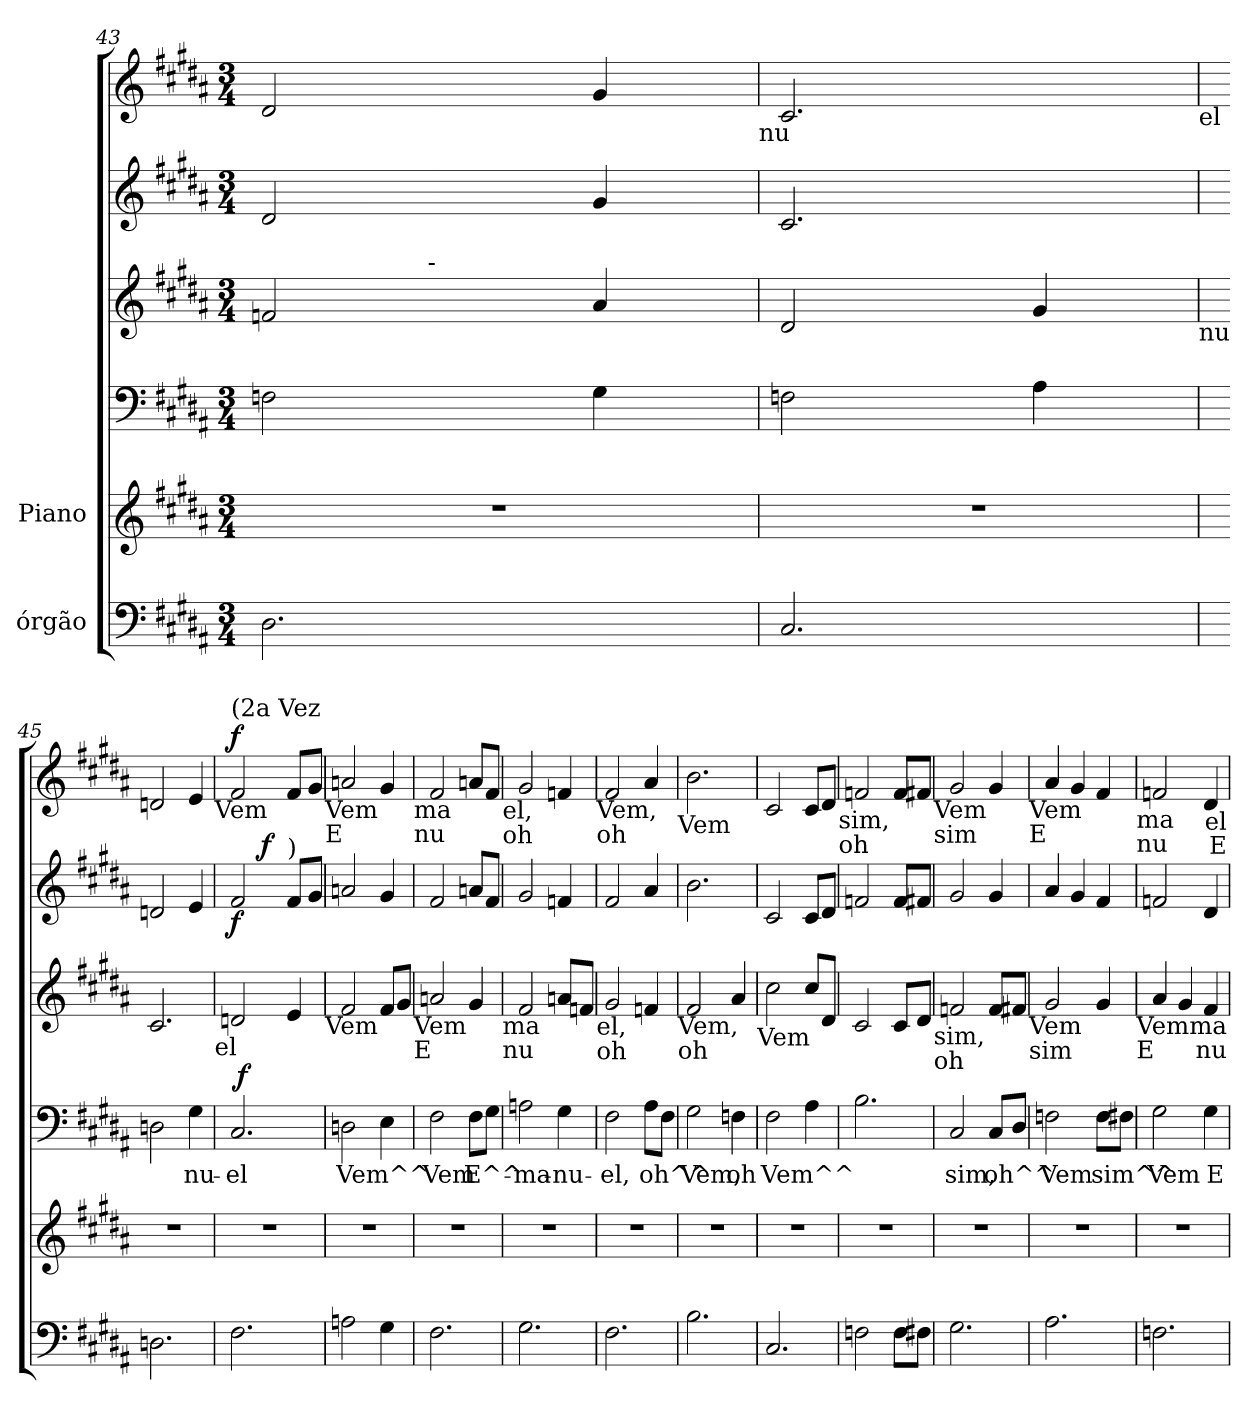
**kern	**kern	**kern	**text	**dynam	**kern	**kern	**dynam	**kern	**dynam
*part6	*part5	*part4	*part4	*part4	*part3	*part2	*part2	*part1	*part1
*staff6	*staff5	*staff4	*staff4	*staff4	*staff3	*staff2	*staff2	*staff1	*staff1
*I"órgão	*I"Piano	*	*	*	*	*	*	*	*
*clefF4	*clefG2	*clefF4	*	*	*clefG2	*clefG2	*	*clefG2	*
*k[f#c#g#d#a#]	*k[f#c#g#d#a#]	*k[f#c#g#d#a#]	*	*	*k[f#c#g#d#a#]	*k[f#c#g#d#a#]	*	*k[f#c#g#d#a#]	*
*B:	*B:	*B:	*	*	*B:	*B:	*	*B:	*
*M3/4	*M3/4	*M3/4	*	*	*M3/4	*M3/4	*	*M3/4	*
=43	=43	=43	=43	=43	=43	=43	=43	=43	=43
!	!LO:N:vis=1	!	!	!	!	!	!	!	!
*	*	*	*	*	*^	*	*	*	*
2.D#\	2.r	2Fn\	.	.	2fn/	4ryy	2d#/	.	2d#/	.
!	!	!	!	!	!	!LO:TX:a:t=-	!	!	!	!
.	.	.	.	.	.	2ryy	.	.	.	.
.	.	4G#\	.	.	4a#/	.	4g#/	.	4g#/	.
!	!	!	!	!	!	!	!	!	!LO:TX:b:t=nu	!
=44	=44	=44	=44	=44	=44	=44	=44	=44	=44	=44
!	!LO:N:vis=1	!	!	!	!	!	!	!	!	!
*	*	*	*	*	*v	*v	*	*	*	*
2.C#/	2.r	2Fn\	.	.	2d#/	2.c#/	.	2.c#/	.
.	.	4A#\	.	.	4g#/	.	.	.	.
!	!	!	!	!	!	!	!	!LO:TX:b:t=el	!
!	!	!	!	!	!LO:TX:b:t=nu	!	!	!	!
=45	=45	=45	=45	=45	=45	=45	=45	=45	=45
!	!LO:N:vis=1	!	!	!	!	!	!	!	!
2.Dn\	2.r	2Dn\	.	.	2.c#/	2dn/	.	2dn/	.
!	!	!	!LO:LY:b	!	!	!	!	!	!
.	.	4G#\	-nu-	.	.	4e/	.	4e/	.
!	!	!	!	!	!	!	!	!LO:TX:b:t=Vem	!
!	!	!	!	!	!LO:TX:b:t=el	!	!	!	!
!!LO:PB:g=z
=46	=46	=46	=46	=46	=46	=46	=46	=46	=46
!	!	!	!	!	!	!	!	!LO:TX:a:t=(2a Vez	!
!	!	!	!	!	!	!LO:TX:a:t=( 2 a Vez	!	!	!
!	!LO:N:vis=1	!	!LO:LY:b:rj	!	!	!	!LO:DY:b	!	!LO:DY:a
*	*	*^	*	*	*	*^	*	*	*
2.F#\	2.r	2.C#/	32ryy	-el	.	2dn/	2f#/	4ryy	f	2f#/	f
!	!	!	!	!	!LO:DY:b	!	!	!	!	!	!
.	.	.	2ryy	.	f	.	.	.	.	.	.
!	!	!	!	!	!	!	!	!	!LO:DY:a	!	!
.	.	.	.	.	.	.	.	2ryy	f	.	.
!	!	!	!	!	!	!	!LO:TX:a:t=)	!	!	!	!
.	.	.	.	.	.	4e/	8f#/L	.	.	8f#/L	.
.	.	.	8..ryy	.	.	.	.	.	.	.	.
.	.	.	.	.	.	.	8g#/J	.	.	8g#/J	.
!	!	!	!	!	!	!	!	!	!	!LO:TX:b:t=Vem	!
!	!	!	!	!	!	!	!	!	!	!LO:TX:b:t=E	!
!	!	!	!	!	!	!LO:TX:b:t=Vem	!	!	!	!	!
=47	=47	=47	=47	=47	=47	=47	=47	=47	=47	=47	=47
!	!LO:N:vis=1	!	!	!LO:LY:b	!	!	!	!	!	!	!
*	*	*v	*v	*	*	*	*v	*v	*	*	*
2An\	2.r	2Dn\	Vem^^	.	2f#/	2an/	.	2an/	.
4G#\	.	4E\	.	.	8f#/L	4g#/	.	4g#/	.
.	.	.	.	.	8g#/J	.	.	.	.
!	!	!	!	!	!	!	!	!LO:TX:b:t=ma	!
!	!	!	!	!	!	!	!	!LO:TX:b:t=nu	!
!	!	!	!	!	!LO:TX:b:t=Vem	!	!	!	!
!	!	!	!	!	!LO:TX:b:t=E	!	!	!	!
=48	=48	=48	=48	=48	=48	=48	=48	=48	=48
!	!LO:N:vis=1	!	!LO:LY:b	!	!	!	!	!	!
2.F#\	2.r	2F#\	Vem	.	2an/	2f#/	.	2f#/	.
!	!	!	!LO:LY:b	!	!	!	!	!	!
.	.	8F#\L	E^^-	.	4g#/	8an/L	.	8an/L	.
.	.	8G#\J	.	.	.	8f#/J	.	8f#/J	.
!	!	!	!	!	!	!	!	!LO:TX:b:t=el,	!
!	!	!	!	!	!	!	!	!LO:TX:b:t=oh	!
!	!	!	!	!	!LO:TX:b:t=ma	!	!	!	!
!	!	!	!	!	!LO:TX:b:t=nu	!	!	!	!
=49	=49	=49	=49	=49	=49	=49	=49	=49	=49
!	!LO:N:vis=1	!	!LO:LY:b	!	!	!	!	!	!
2.G#\	2.r	2An\	-ma-	.	2f#/	2g#/	.	2g#/	.
!	!	!	!LO:LY:b	!	!	!	!	!	!
.	.	4G#\	-nu-	.	8an/L	4fn/	.	4fn/	.
.	.	.	.	.	8fn/J	.	.	.	.
!	!	!	!	!	!	!	!	!LO:TX:b:t=Vem,	!
!	!	!	!	!	!	!	!	!LO:TX:b:t=oh	!
!	!	!	!	!	!LO:TX:b:t=el,	!	!	!	!
!	!	!	!	!	!LO:TX:b:t=oh	!	!	!	!
=50	=50	=50	=50	=50	=50	=50	=50	=50	=50
!	!LO:N:vis=1	!	!LO:LY:b	!	!	!	!	!	!
2.F#\	2.r	2F#\	-el,	.	2g#/	2f#/	.	2f#/	.
!	!	!	!LO:LY:b	!	!	!	!	!	!
.	.	8A#\L	oh^^	.	4fn/	4a#/	.	4a#/	.
.	.	8F#\J	.	.	.	.	.	.	.
!	!	!	!	!	!	!	!	!LO:TX:b:t=Vem	!
!	!	!	!	!	!LO:TX:b:t=Vem,	!	!	!	!
!	!	!	!	!	!LO:TX:b:t=oh	!	!	!	!
=51	=51	=51	=51	=51	=51	=51	=51	=51	=51
!	!LO:N:vis=1	!	!LO:LY:b	!	!	!	!	!	!
2.B\	2.r	2G#\	Vem,	.	2f#/	2.b\	.	2.b\	.
!	!	!	!LO:LY:b	!	!	!	!	!	!
.	.	4Fn\	oh	.	4a#/	.	.	.	.
!	!	!	!	!	!LO:TX:b:t=Vem	!	!	!	!
=52	=52	=52	=52	=52	=52	=52	=52	=52	=52
!	!LO:N:vis=1	!	!LO:LY:b	!	!	!	!	!	!
2.C#/	2.r	2F#\	Vem^^	.	2cc#\	2c#/	.	2c#/	.
.	.	4A#\	.	.	8cc#/L	8c#/L	.	8c#/L	.
.	.	.	.	.	8d#/J	8d#/J	.	8d#/J	.
!	!	!	!	!	!	!	!	!LO:TX:b:t=sim,	!
!	!	!	!	!	!	!	!	!LO:TX:b:t=oh	!
!!LO:PB:g=z
=53	=53	=53	=53	=53	=53	=53	=53	=53	=53
!	!LO:N:vis=1	!	!	!	!	!	!	!	!
2Fn\	2.r	2.B\	.	.	2c#/	2fn/	.	2fn/	.
8F\L	.	.	.	.	8c#/L	8f/L	.	8f/L	.
8F#X\J	.	.	.	.	8d#/J	8f#X/J	.	8f#X/J	.
!	!	!	!	!	!	!	!	!LO:TX:b:t=Vem	!
!	!	!	!	!	!	!	!	!LO:TX:b:t=sim	!
!	!	!	!	!	!LO:TX:b:t=sim,	!	!	!	!
!	!	!	!	!	!LO:TX:b:t=oh	!	!	!	!
=54	=54	=54	=54	=54	=54	=54	=54	=54	=54
!	!LO:N:vis=1	!	!LO:LY:b	!	!	!	!	!	!
2.G#\	2.r	2C#/	sim,	.	2fn/	2g#/	.	2g#/	.
!	!	!	!LO:LY:b	!	!	!	!	!	!
.	.	8C#/L	oh^^	.	8f/L	4g#/	.	4g#/	.
.	.	8D#/J	.	.	8f#X/J	.	.	.	.
!	!	!	!	!	!	!	!	!LO:TX:b:t=Vem	!
!	!	!	!	!	!	!	!	!LO:TX:b:t=E	!
!	!	!	!	!	!LO:TX:b:t=Vem	!	!	!	!
!	!	!	!	!	!LO:TX:b:t=sim	!	!	!	!
=55	=55	=55	=55	=55	=55	=55	=55	=55	=55
!	!LO:N:vis=1	!	!LO:LY:b	!	!	!	!	!	!
2.A#\	2.r	2Fn\	Vem	.	2g#/	4a#/	.	4a#/	.
.	.	.	.	.	.	4g#/	.	4g#/	.
!	!	!	!LO:LY:b	!	!	!	!	!	!
.	.	8F\L	sim^^	.	4g#/	4f#/	.	4f#/	.
.	.	8F#X\J	.	.	.	.	.	.	.
!	!	!	!	!	!	!	!	!LO:TX:b:t=ma	!
!	!	!	!	!	!	!	!	!LO:TX:b:t=nu	!
!	!	!	!	!	!LO:TX:b:t=Vem	!	!	!	!
!	!	!	!	!	!LO:TX:b:t=E	!	!	!	!
=56	=56	=56	=56	=56	=56	=56	=56	=56	=56
!	!LO:N:vis=1	!	!LO:LY:b	!	!	!	!	!	!
2.Fn\	2.r	2G#\	Vem	.	4a#/	2fn/	.	2fn/	.
.	.	.	.	.	4g#/	.	.	.	.
!	!	!	!LO:LY:b:rj	!	!	!	!	!	!
.	.	4G#\	E-	.	4f#/	4d#/	.	4d#/	.
!	!	!	!	!	!	!	!	!LO:TX:b:t=el	!
!	!	!	!	!	!	!	!	!LO:TX:b:t=E	!
!	!	!	!	!	!LO:TX:b:t=ma	!	!	!	!
!	!	!	!	!	!LO:TX:b:t=nu	!	!	!	!
=	=	=	=	=	=	=	=	=	=
*-	*-	*-	*-	*-	*-	*-	*-	*-	*-
